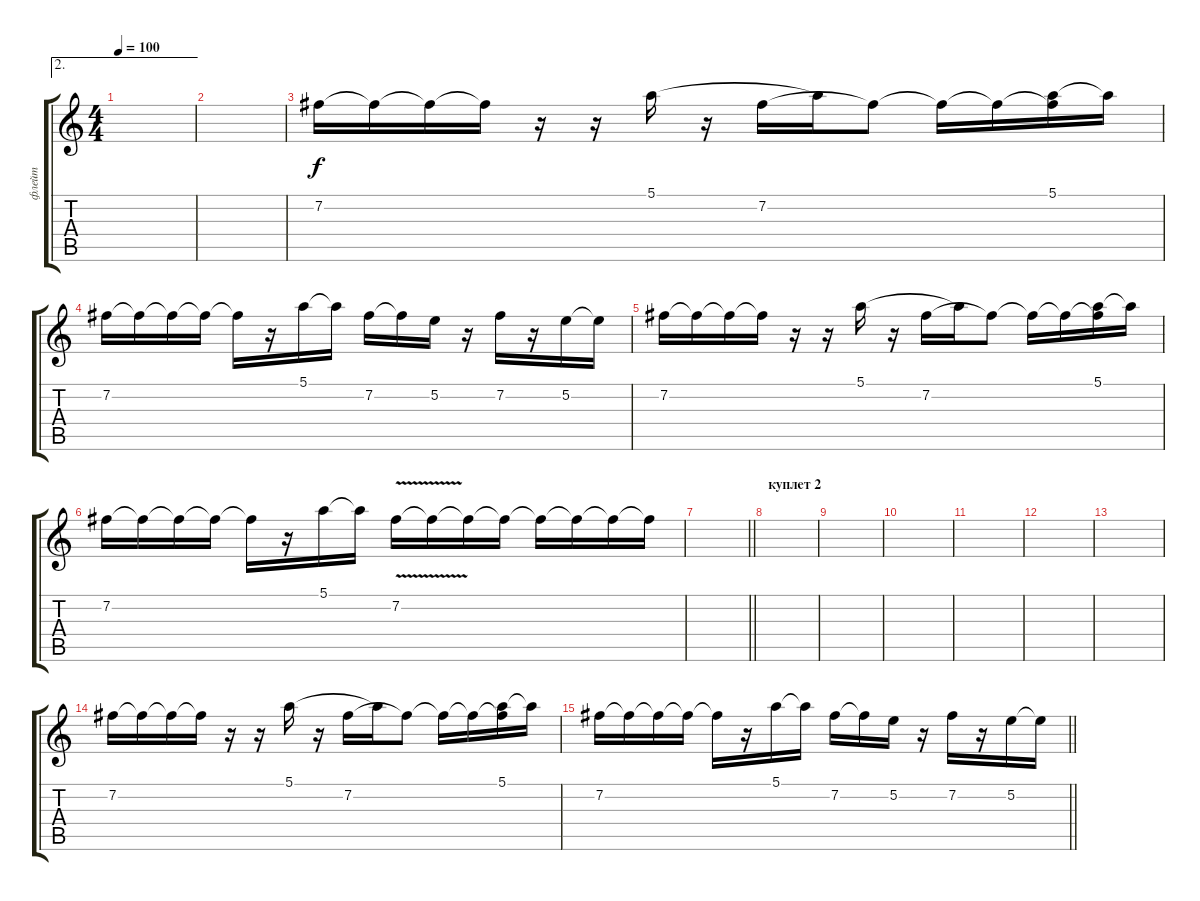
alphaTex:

\track ("флейт" "флейт") {instrument acousticguitarnylon}
\staff {score tabs}
\tuning (E4 B3 G3 D3 A2 E2) {hide}
\ae 2
\ts (4 4)
\tempo 100
\clef g2
\ks c
|
|
7.2.16 7.2{t}.16 7.2{t}.16 7.2{t}.16 r.16 r.16 5.1.16 r.16 7.2.16 5.1{t}.16 7.2{t}.8 7.2{t}.16 7.2{t}.16 (5.1 7.2{t}).16 5.1{t}.16 |
7.2.16 7.2{t}.16 7.2{t}.16 7.2{t}.16 7.2{t}.16 r.16 5.1.16 5.1{t}.16 7.2.16 7.2{t}.16 5.2.16 r.16 7.2.16 r.16 5.2.16 5.2{t}.16 |
7.2.16 7.2{t}.16 7.2{t}.16 7.2{t}.16 r.16 r.16 5.1.16 r.16 7.2.16 5.1{t}.16 7.2{t}.8 7.2{t}.16 7.2{t}.16 (5.1 7.2{t}).16 5.1{t}.16 |
7.2.16 7.2{t}.16 7.2{t}.16 7.2{t}.16 7.2{t}.16 r.16 5.1.16 5.1{t}.16 7.2{v}.16 7.2{t}.16 7.2{t}.16 7.2{t}.16 7.2{t}.16 7.2{t}.16 7.2{t}.16 7.2{t}.16 |
\barLineRight lightlight
|
\section ("" "куплет 2")
|
|
|
|
|
|
7.2.16 7.2{t}.16 7.2{t}.16 7.2{t}.16 r.16 r.16 5.1.16 r.16 7.2.16 5.1{t}.16 7.2{t}.8 7.2{t}.16 7.2{t}.16 (5.1 7.2{t}).16 5.1{t}.16 |
\barLineRight lightlight
7.2.16 7.2{t}.16 7.2{t}.16 7.2{t}.16 7.2{t}.16 r.16 5.1.16 5.1{t}.16 7.2.16 7.2{t}.16 5.2.16 r.16 7.2.16 r.16 5.2.16 5.2{t}.16
